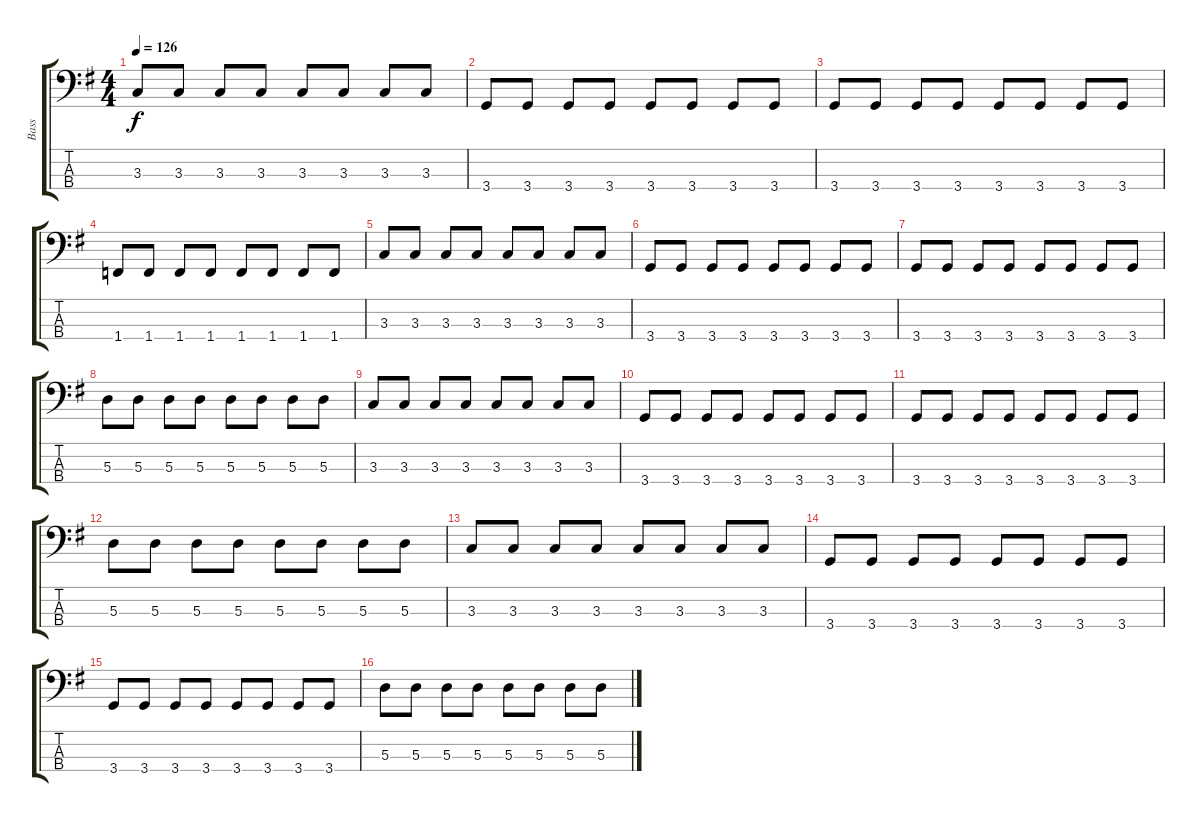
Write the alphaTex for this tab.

\track ("Bass" "Bass") {instrument electricbassfinger}
\staff {score tabs}
\tuning (G2 D2 A1 E1) {hide}
\ts (4 4)
\tempo 126
\clef f4
\ks g
3.3.8{dy f} 3.3.8 3.3.8 3.3.8 3.3.8 3.3.8 3.3.8 3.3.8 |
3.4.8 3.4.8 3.4.8 3.4.8 3.4.8 3.4.8 3.4.8 3.4.8 |
3.4.8 3.4.8 3.4.8 3.4.8 3.4.8 3.4.8 3.4.8 3.4.8 |
1.4.8 1.4.8 1.4.8 1.4.8 1.4.8 1.4.8 1.4.8 1.4.8 |
3.3.8 3.3.8 3.3.8 3.3.8 3.3.8 3.3.8 3.3.8 3.3.8 |
3.4.8 3.4.8 3.4.8 3.4.8 3.4.8 3.4.8 3.4.8 3.4.8 |
3.4.8 3.4.8 3.4.8 3.4.8 3.4.8 3.4.8 3.4.8 3.4.8 |
5.3.8 5.3.8 5.3.8 5.3.8 5.3.8 5.3.8 5.3.8 5.3.8 |
3.3.8 3.3.8 3.3.8 3.3.8 3.3.8 3.3.8 3.3.8 3.3.8 |
3.4.8 3.4.8 3.4.8 3.4.8 3.4.8 3.4.8 3.4.8 3.4.8 |
3.4.8 3.4.8 3.4.8 3.4.8 3.4.8 3.4.8 3.4.8 3.4.8 |
5.3.8 5.3.8 5.3.8 5.3.8 5.3.8 5.3.8 5.3.8 5.3.8 |
3.3.8 3.3.8 3.3.8 3.3.8 3.3.8 3.3.8 3.3.8 3.3.8 |
3.4.8 3.4.8 3.4.8 3.4.8 3.4.8 3.4.8 3.4.8 3.4.8 |
3.4.8 3.4.8 3.4.8 3.4.8 3.4.8 3.4.8 3.4.8 3.4.8 |
5.3.8 5.3.8 5.3.8 5.3.8 5.3.8 5.3.8 5.3.8 5.3.8
